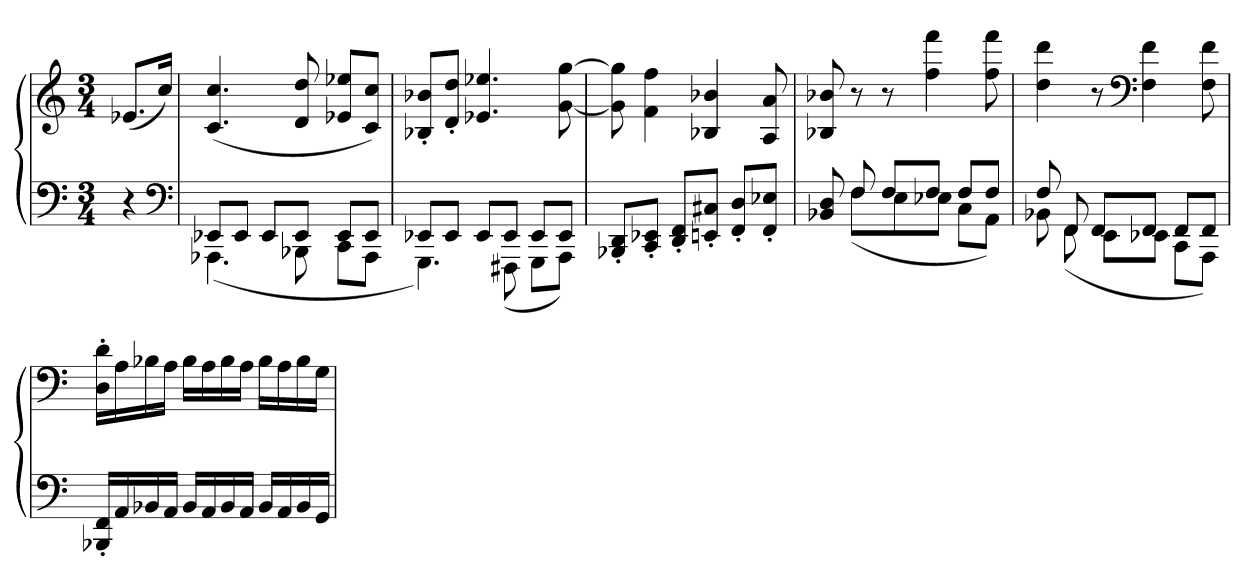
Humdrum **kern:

**kern	**kern
*part1	*part1
*staff2	*staff1
*clefF4	*clefG2
*M3/4	*M3/4
=	=
4r	(8.e-XL
.	16ccJk)
*clefF4	*
=	=
*^	*
8EE-XL	(4.AAA-X	(4.c 4.cc
8EE-J	.	.
8EE-L	.	.
8EE-J	8BBB-X	8d 8dd
8EE-L	8CCL	8e-X 8ee-XL
8EE-J	8AAA-J	8c 8ccJ)
=	=	=
8EE-XL	4.GGG)	8B-X' 8b-X'L
8EE-J	.	8d' 8dd'J
8EE-L	.	4.e-X 4.ee-X
8EE-J	(8FFF#X	.
8EE-L	8GGGL	.
8EE-J	8AAAJ)	[8g [8gg
*v	*v	*
=	=
8BBB-X' 8DD'L	8g] 8gg]
8CC' 8EE-X'J	4f 4ff
8DD' 8FF'L	.
8EEn' 8C#X'J	4B-X 4b-X
8FF' 8D'L	.
8FF' 8E-X'J	8A 8a
=	=
*^	*
8BB-X 8D	8ryy	8B-X 8b-X
8F	(8FL	8r
8FL	8E	8r
8FJ	8E-XJ	4ff 4fff
8FL	8CL	.
8FJ	8AAJ)	8ff 8fff
=	=	=
8F	8BB-X	4dd 4ddd
8FF	(8FF	.
8FFL	8EEL	8r
*	*	*clefF4
8FFJ	8EE-XJ	4F 4f
8FFL	8CCL	.
8FFJ	8AAAJ)	8F 8f
*v	*v	*
=	=
16BBB-X' 16FF'LL	16D' 16d'LL
16AA	16A
16BB-X	16B-X
16AAJJ	16AJJ
16BB-LL	16B-LL
16AA	16A
16BB-	16B-
16AAJJ	16AJJ
16BB-LL	16B-LL
16AA	16A
16BB-	16B-
16GGJJ	16GJJ
=	=
*-	*-
